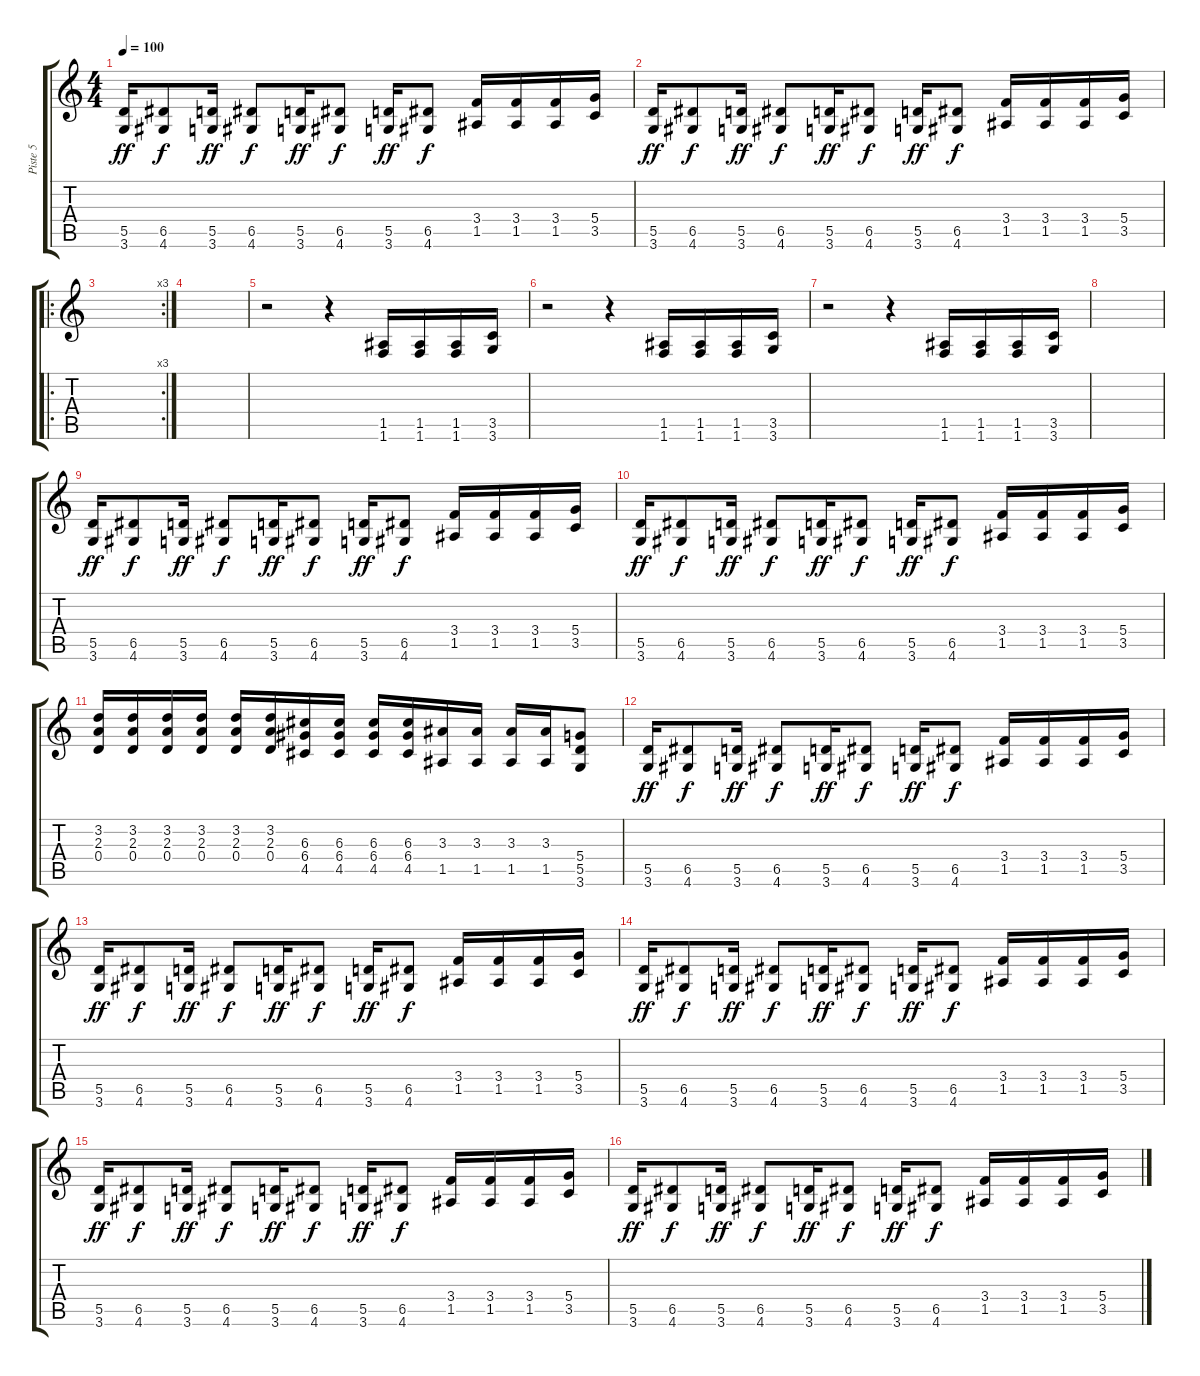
\track ("Piste 5" "Piste 5") {instrument distortionguitar}
\staff {score tabs}
\tuning (E4 B3 G3 D3 A2 E2) {hide}
\ts (4 4)
\tempo 100
\clef g2
\ks c
(5.5 3.6).16{dy ff} (6.5 4.6).8{dy f} (5.5 3.6).16{dy ff} (6.5 4.6).8{dy f} (5.5 3.6).16{dy ff} (6.5 4.6).8{dy f} (5.5 3.6).16{dy ff} (6.5 4.6).8{dy f} (3.4 1.5).16 (3.4 1.5).16 (3.4 1.5).16 (5.4 3.5).16 |
(5.5 3.6).16{dy ff} (6.5 4.6).8{dy f} (5.5 3.6).16{dy ff} (6.5 4.6).8{dy f} (5.5 3.6).16{dy ff} (6.5 4.6).8{dy f} (5.5 3.6).16{dy ff} (6.5 4.6).8{dy f} (3.4 1.5).16 (3.4 1.5).16 (3.4 1.5).16 (5.4 3.5).16 |
\ro
\rc 3
|
|
r.2{volume 12} r.4 (1.5 1.6).16 (1.5 1.6).16 (1.5 1.6).16 (3.5 3.6).16 |
r.2 r.4 (1.5 1.6).16 (1.5 1.6).16 (1.5 1.6).16 (3.5 3.6).16 |
r.2 r.4 (1.5 1.6).16 (1.5 1.6).16 (1.5 1.6).16 (3.5 3.6).16 |
|
(5.5 3.6).16{dy ff volume 14} (6.5 4.6).8{dy f} (5.5 3.6).16{dy ff} (6.5 4.6).8{dy f} (5.5 3.6).16{dy ff} (6.5 4.6).8{dy f} (5.5 3.6).16{dy ff} (6.5 4.6).8{dy f} (3.4 1.5).16 (3.4 1.5).16 (3.4 1.5).16 (5.4 3.5).16 |
(5.5 3.6).16{dy ff} (6.5 4.6).8{dy f} (5.5 3.6).16{dy ff} (6.5 4.6).8{dy f} (5.5 3.6).16{dy ff} (6.5 4.6).8{dy f} (5.5 3.6).16{dy ff} (6.5 4.6).8{dy f} (3.4 1.5).16 (3.4 1.5).16 (3.4 1.5).16 (5.4 3.5).16 |
(3.2 2.3 0.4).16{volume 9} (3.2 2.3 0.4).16 (3.2 2.3 0.4).16 (3.2 2.3 0.4).16 (3.2 2.3 0.4).16 (3.2 2.3 0.4).16 (6.3 6.4 4.5).16 (6.3 6.4 4.5).16 (6.3 6.4 4.5).16 (6.3 6.4 4.5).16 (3.3 1.5).16 (3.3 1.5).16 (3.3 1.5).16 (3.3 1.5).16 (5.4 5.5 3.6).8 |
(5.5 3.6).16{dy ff volume 14} (6.5 4.6).8{dy f} (5.5 3.6).16{dy ff} (6.5 4.6).8{dy f} (5.5 3.6).16{dy ff} (6.5 4.6).8{dy f} (5.5 3.6).16{dy ff} (6.5 4.6).8{dy f} (3.4 1.5).16 (3.4 1.5).16 (3.4 1.5).16 (5.4 3.5).16 |
(5.5 3.6).16{dy ff} (6.5 4.6).8{dy f} (5.5 3.6).16{dy ff} (6.5 4.6).8{dy f} (5.5 3.6).16{dy ff} (6.5 4.6).8{dy f} (5.5 3.6).16{dy ff} (6.5 4.6).8{dy f} (3.4 1.5).16 (3.4 1.5).16 (3.4 1.5).16 (5.4 3.5).16 |
(5.5 3.6).16{dy ff} (6.5 4.6).8{dy f} (5.5 3.6).16{dy ff} (6.5 4.6).8{dy f} (5.5 3.6).16{dy ff} (6.5 4.6).8{dy f} (5.5 3.6).16{dy ff} (6.5 4.6).8{dy f} (3.4 1.5).16 (3.4 1.5).16 (3.4 1.5).16 (5.4 3.5).16 |
(5.5 3.6).16{dy ff} (6.5 4.6).8{dy f} (5.5 3.6).16{dy ff} (6.5 4.6).8{dy f} (5.5 3.6).16{dy ff} (6.5 4.6).8{dy f} (5.5 3.6).16{dy ff} (6.5 4.6).8{dy f} (3.4 1.5).16 (3.4 1.5).16 (3.4 1.5).16 (5.4 3.5).16 |
(5.5 3.6).16{dy ff} (6.5 4.6).8{dy f} (5.5 3.6).16{dy ff} (6.5 4.6).8{dy f} (5.5 3.6).16{dy ff} (6.5 4.6).8{dy f} (5.5 3.6).16{dy ff} (6.5 4.6).8{dy f} (3.4 1.5).16 (3.4 1.5).16 (3.4 1.5).16 (5.4 3.5).16
